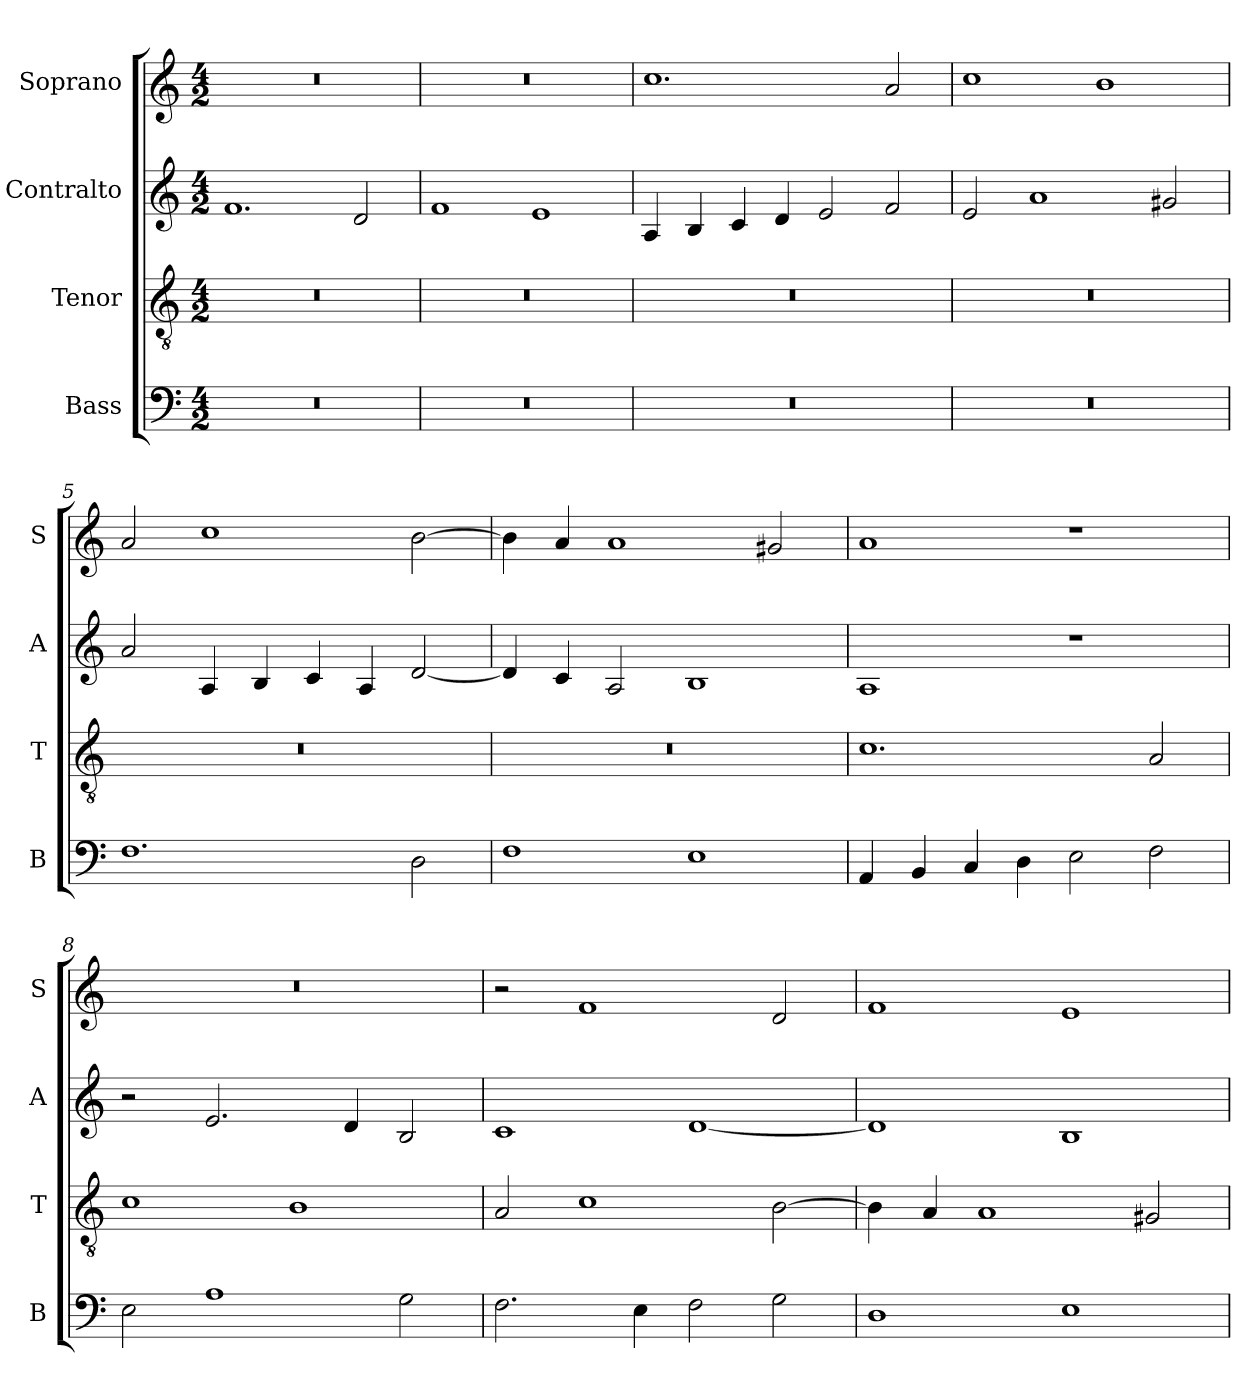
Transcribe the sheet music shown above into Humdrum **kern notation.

**kern	**kern	**kern	**kern
*part4	*part3	*part2	*part1
*staff4	*staff3	*staff2	*staff1
*I"Bass	*I"Tenor	*I"Contralto	*I"Soprano
*I'B	*I'T	*I'A	*I'S
*clefF4	*clefGv2	*clefG2	*clefG2
*k[]	*k[]	*k[]	*k[]
*E:phr	*E:phr	*E:phr	*E:phr
*M4/2	*M4/2	*M4/2	*M4/2
=1	=1	=1	=1
0r	0r	1.f	0r
.	.	2d	.
=2	=2	=2	=2
0r	0r	1f	0r
.	.	1e	.
=3	=3	=3	=3
0r	0r	4A	1.cc
.	.	4B	.
.	.	4c	.
.	.	4d	.
.	.	2e	.
.	.	2f	2a
=4	=4	=4	=4
0r	0r	2e	1cc
.	.	1a	.
.	.	.	1b
.	.	2g#X	.
=5	=5	=5	=5
1.F	0r	2a	2a
.	.	4A	1cc
.	.	4B	.
.	.	4c	.
.	.	4A	.
2D	.	[2d	[2b
=6	=6	=6	=6
1F	0r	4d]	4b]
.	.	4c	4a
.	.	2A	1a
1E	.	1B	.
.	.	.	2g#X
=7	=7	=7	=7
4AA	1.c	1A	1a
4BB	.	.	.
4C	.	.	.
4D	.	.	.
2E	.	1r	1r
2F	2A	.	.
=8	=8	=8	=8
2E	1c	2r	0r
1A	.	2.e	.
.	1B	.	.
.	.	4d	.
2G	.	2B	.
=9	=9	=9	=9
2.F	2A	1c	2r
.	1c	.	1f
4E	.	.	.
2F	.	[1d	.
2G	[2B	.	2d
=10	=10	=10	=10
1D	4B]	1d]	1f
.	4A	.	.
.	1A	.	.
1E	.	1B	1e
.	2G#X	.	.
=	=	=	=
*-	*-	*-	*-
